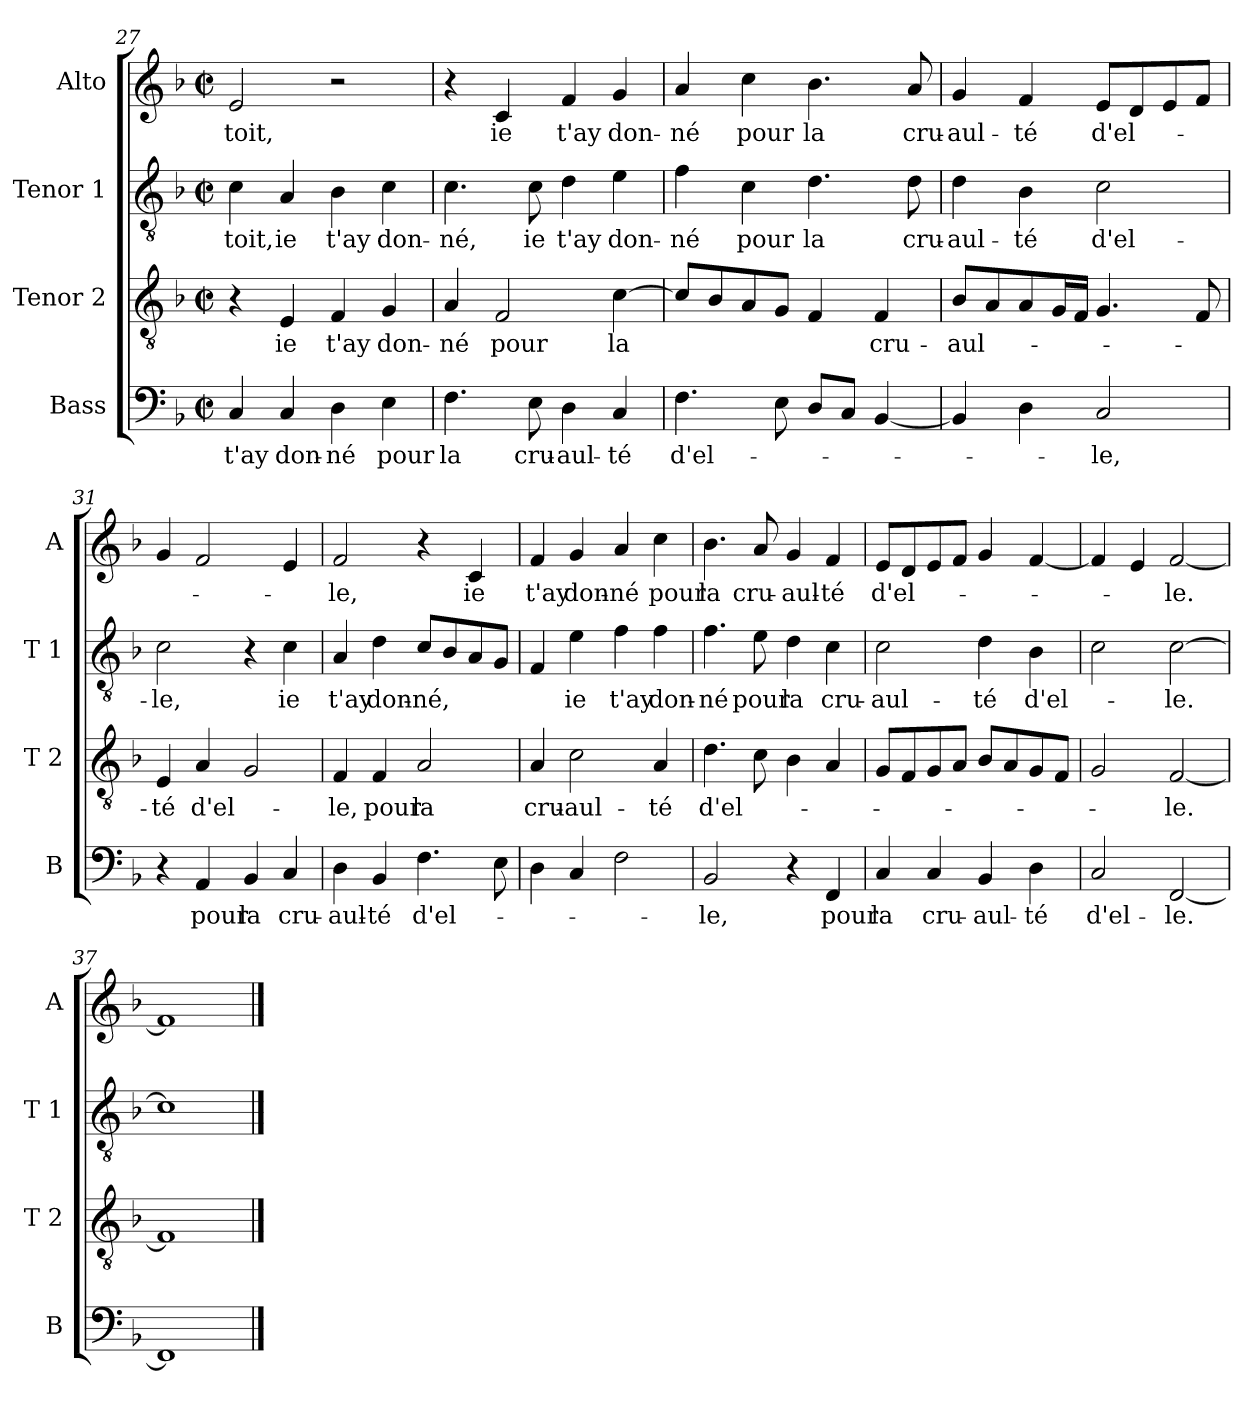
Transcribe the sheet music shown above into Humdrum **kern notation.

**kern	**text	**kern	**text	**kern	**text	**kern	**text
*part4	*part4	*part3	*part3	*part2	*part2	*part1	*part1
*staff4	*staff4	*staff3	*staff3	*staff2	*staff2	*staff1	*staff1
*I"Bass	*	*I"Tenor 2	*	*I"Tenor 1	*	*I"Alto	*
*I'B	*	*I'T 2	*	*I'T 1	*	*I'A	*
*clefF4	*	*clefGv2	*	*clefGv2	*	*clefG2	*
*k[b-]	*	*k[b-]	*	*k[b-]	*	*k[b-]	*
*F:	*	*F:	*	*F:	*	*F:	*
*M2/2	*	*M2/2	*	*M2/2	*	*M2/2	*
*met(c|)	*	*met(c|)	*	*met(c|)	*	*met(c|)	*
=27	=27	=27	=27	=27	=27	=27	=27
!	!LO:LY:b	!	!	!	!LO:LY:b	!	!LO:LY:b
4C/	t'ay	4r	.	4c\	-toit,	2e/	-toit,
!	!LO:LY:b	!	!LO:LY:b	!	!LO:LY:b	!	!
4C/	don-	4E/	ie	4A/	ie	.	.
!	!LO:LY:b	!	!LO:LY:b	!	!LO:LY:b	!	!
4D\	-né	4F/	t'ay	4B-\	t'ay	2r	.
!	!LO:LY:b	!	!LO:LY:b	!	!LO:LY:b	!	!
4E\	pour	4G/	don-	4c\	don-	.	.
!!LO:PB:g=z
=28	=28	=28	=28	=28	=28	=28	=28
!	!LO:LY:b	!	!LO:LY:b	!	!LO:LY:b	!	!
4.F\	la	4A/	-né	4.c\	-né,	4r	.
!	!	!	!LO:LY:b	!	!	!	!LO:LY:b
.	.	2F/	pour	.	.	4c/	ie
!	!LO:LY:b	!	!	!	!LO:LY:b	!	!
8E\	cru-	.	.	8c\	ie	.	.
!	!LO:LY:b	!	!	!	!LO:LY:b	!	!LO:LY:b
4D\	-aul-	.	.	4d\	t'ay	4f/	t'ay
!	!LO:LY:b	!	!LO:LY:b	!	!LO:LY:b	!	!LO:LY:b
4C/	-té	[4c\	la	4e\	don-	4g/	don-
=29	=29	=29	=29	=29	=29	=29	=29
!	!LO:LY:b	!	!	!	!LO:LY:b	!	!LO:LY:b
4.F\	d'el-	8c/L]	.	4f\	-né	4a/	-né
.	.	8B-/	.	.	.	.	.
!	!	!	!	!	!LO:LY:b	!	!LO:LY:b
.	.	8A/	.	4c\	pour	4cc\	pour
8E\	.	8G/J	.	.	.	.	.
!	!	!	!	!	!LO:LY:b	!	!LO:LY:b
8D/L	.	4F/	.	4.d\	la	4.b-\	la
8C/J	.	.	.	.	.	.	.
!	!	!	!LO:LY:b	!	!	!	!
[4BB-/	.	4F/	cru-	.	.	.	.
!	!	!	!	!	!LO:LY:b	!	!LO:LY:b
.	.	.	.	8d\	cru-	8a/	cru-
=30	=30	=30	=30	=30	=30	=30	=30
!	!	!	!LO:LY:b	!	!LO:LY:b	!	!LO:LY:b
4BB-/]	.	8B-/L	-aul-	4d\	-aul-	4g/	-aul-
.	.	8A/	.	.	.	.	.
!	!	!	!	!	!LO:LY:b	!	!LO:LY:b
4D\	.	8A/	.	4B-\	-té	4f/	-té
.	.	16G/L	.	.	.	.	.
.	.	16F/JJ	.	.	.	.	.
!	!LO:LY:b	!	!	!	!LO:LY:b	!	!LO:LY:b
2C/	-le,	4.G/	.	2c\	d'el-	8e/L	d'el-
.	.	.	.	.	.	8d/	.
.	.	.	.	.	.	8e/	.
.	.	8F/	.	.	.	8f/J	.
=31	=31	=31	=31	=31	=31	=31	=31
!	!	!	!LO:LY:b	!	!LO:LY:b	!	!
4r	.	4E/	-té	2c\	-le,	4g/	.
!	!LO:LY:b	!	!LO:LY:b	!	!	!	!
4AA/	pour	4A/	d'el-	.	.	2f/	.
!	!LO:LY:b	!	!	!	!	!	!
4BB-/	la	2G/	.	4r	.	.	.
!	!LO:LY:b	!	!	!	!LO:LY:b	!	!
4C/	cru-	.	.	4c\	ie	4e/	.
=32	=32	=32	=32	=32	=32	=32	=32
!	!LO:LY:b	!	!LO:LY:b	!	!LO:LY:b	!	!LO:LY:b
4D\	-aul-	4F/	-le,	4A/	t'ay	2f/	-le,
!	!LO:LY:b	!	!LO:LY:b	!	!LO:LY:b	!	!
4BB-/	-té	4F/	pour	4d\	don-	.	.
!	!LO:LY:b	!	!LO:LY:b	!	!LO:LY:b	!	!
4.F\	d'el-	2A/	la	8c/L	-né,	4r	.
.	.	.	.	8B-/	.	.	.
!	!	!	!	!	!	!	!LO:LY:b
.	.	.	.	8A/	.	4c/	ie
8E\	.	.	.	8G/J	.	.	.
!!LO:LB:g=z
=33	=33	=33	=33	=33	=33	=33	=33
!	!	!	!LO:LY:b	!	!	!	!LO:LY:b
4D\	.	4A/	cru-	4F/	.	4f/	t'ay
!	!	!	!LO:LY:b	!	!LO:LY:b	!	!LO:LY:b
4C/	.	2c\	-aul-	4e\	ie	4g/	don-
!	!	!	!	!	!LO:LY:b	!	!LO:LY:b
2F\	.	.	.	4f\	t'ay	4a/	-né
!	!	!	!LO:LY:b	!	!LO:LY:b	!	!LO:LY:b
.	.	4A/	-té	4f\	don-	4cc\	pour
=34	=34	=34	=34	=34	=34	=34	=34
!	!LO:LY:b	!	!LO:LY:b	!	!LO:LY:b	!	!LO:LY:b
2BB-/	-le,	4.d\	d'el-	4.f\	-né	4.b-\	la
!	!	!	!	!	!LO:LY:b	!	!LO:LY:b
.	.	8c\	.	8e\	pour	8a/	cru-
!	!	!	!	!	!LO:LY:b	!	!LO:LY:b
4r	.	4B-\	.	4d\	la	4g/	-aul-
!	!LO:LY:b	!	!	!	!LO:LY:b	!	!LO:LY:b
4FF/	pour	4A/	.	4c\	cru-	4f/	-té
=35	=35	=35	=35	=35	=35	=35	=35
!	!LO:LY:b	!	!	!	!LO:LY:b	!	!LO:LY:b
4C/	la	8G/L	.	2c\	-aul-	8e/L	d'el-
.	.	8F/	.	.	.	8d/	.
!	!LO:LY:b	!	!	!	!	!	!
4C/	cru-	8G/	.	.	.	8e/	.
.	.	8A/J	.	.	.	8f/J	.
!	!LO:LY:b	!	!	!	!LO:LY:b	!	!
4BB-/	-aul-	8B-/L	.	4d\	-té	4g/	.
.	.	8A/	.	.	.	.	.
!	!LO:LY:b	!	!	!	!LO:LY:b	!	!
4D\	-té	8G/	.	4B-\	d'el-	[4f/	.
.	.	8F/J	.	.	.	.	.
=36	=36	=36	=36	=36	=36	=36	=36
!	!LO:LY:b	!	!	!	!	!	!
2C/	d'el-	2G/	.	2c\	.	4f/]	.
.	.	.	.	.	.	4e/	.
!	!LO:LY:b	!	!LO:LY:b	!	!LO:LY:b	!	!LO:LY:b
[2FF/	-le.	[2F/	-le.	[2c\	-le.	[2f/	-le.
=37	=37	=37	=37	=37	=37	=37	=37
1FF]	.	1F]	.	1c]	.	1f]	.
==	==	==	==	==	==	==	==
*-	*-	*-	*-	*-	*-	*-	*-
